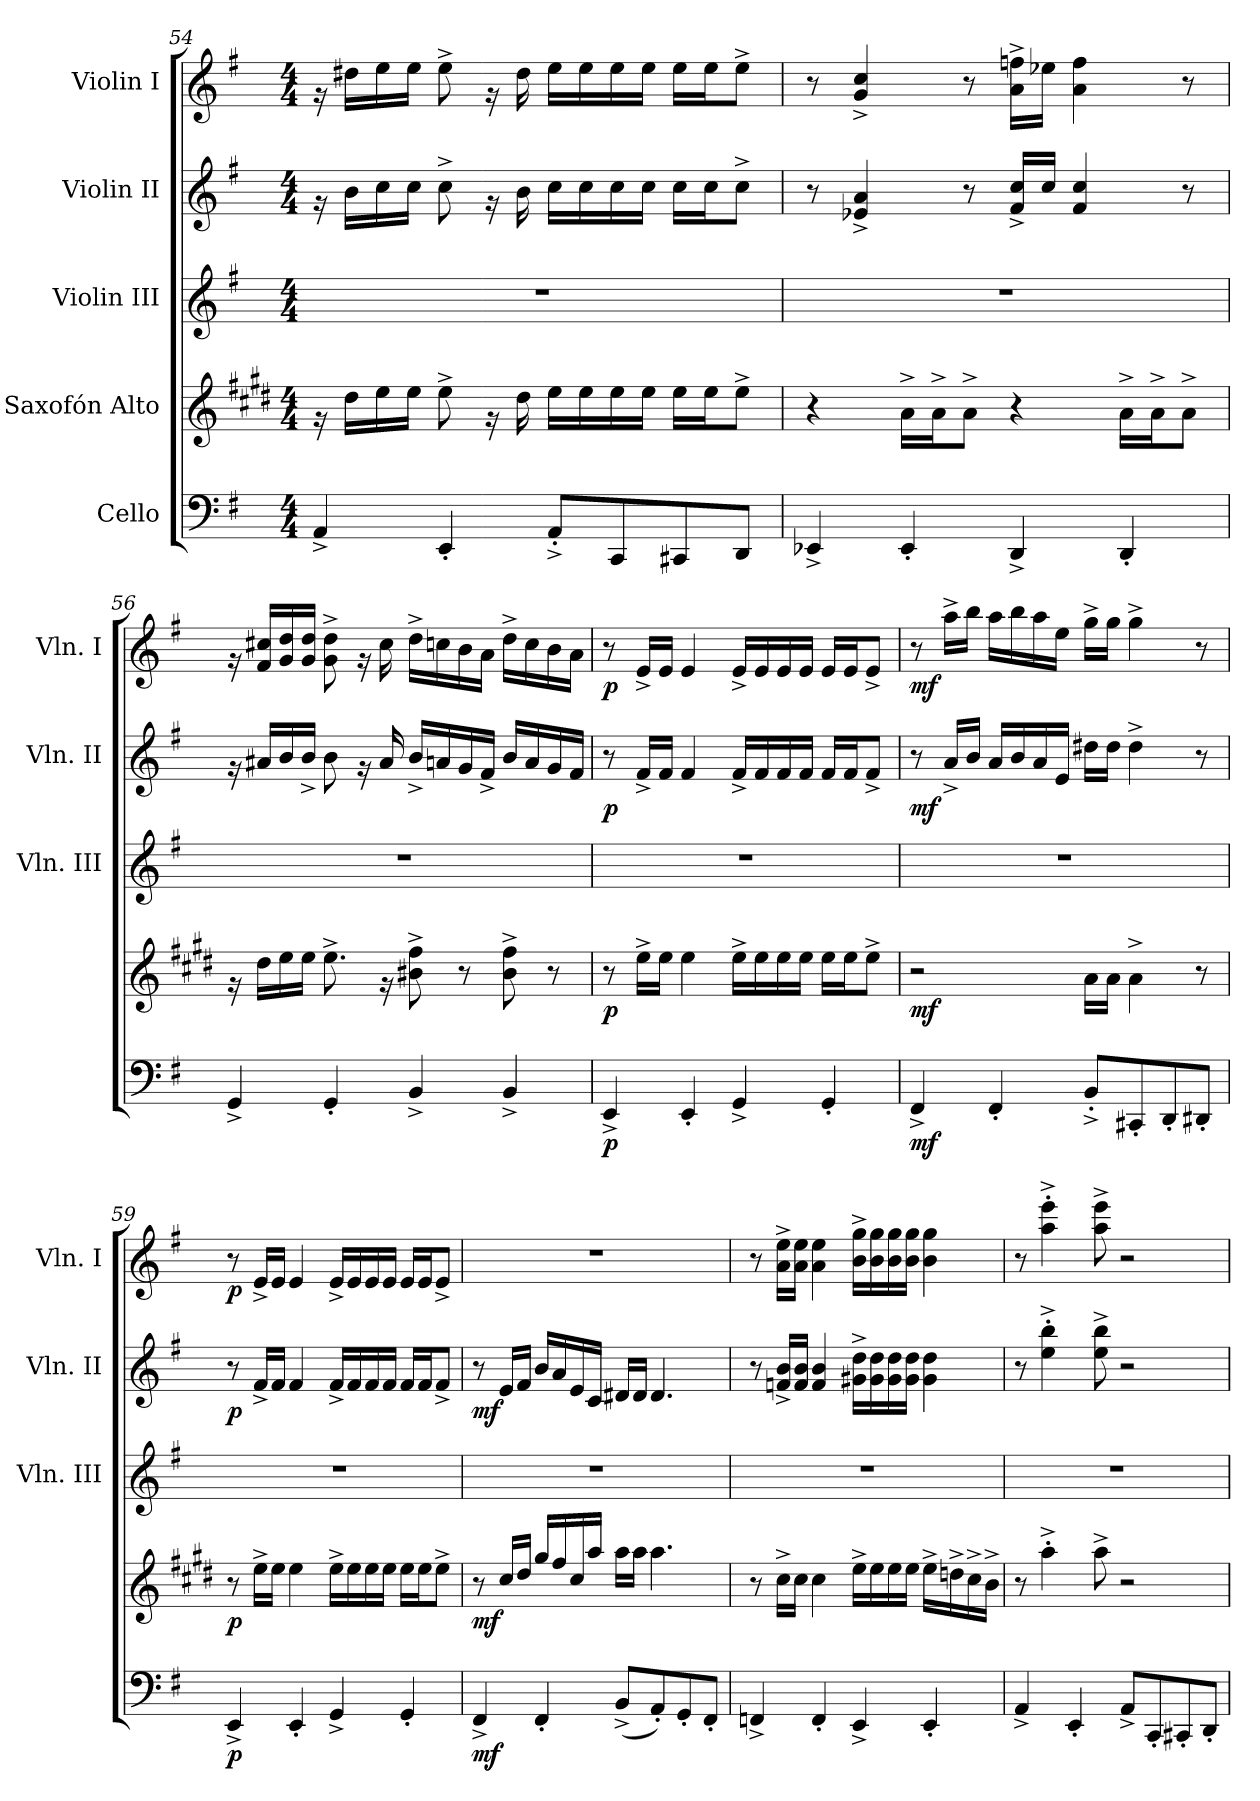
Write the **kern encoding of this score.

**kern	**dynam	**kern	**dynam	**kern	**kern	**dynam	**kern	**dynam
*part5	*part5	*part4	*part4	*part3	*part2	*part2	*part1	*part1
*staff5	*staff5	*staff4	*staff4	*staff3	*staff2	*staff2	*staff1	*staff1
*I"Cello	*	*I"Saxofón Alto	*	*I"Violin III	*I"Violin II	*	*I"Violin I	*
*	*	*	*	*I'Vln. III	*I'Vln. II	*	*I'Vln. I	*
!!LO:PB:g=z
*clefF4	*	*clefG2	*	*clefG2	*clefG2	*	*clefG2	*
*	*	*ITrd5c9	*	*	*	*	*	*
*k[f#]	*	*k[f#]	*	*k[f#]	*k[f#]	*	*k[f#]	*
*M4/4	*	*M4/4	*	*M4/4	*M4/4	*	*M4/4	*
=54	=54	=54	=54	=54	=54	=54	=54	=54
4AA^/	.	16rg	.	1r	16rg	.	16rg	.
.	.	16f#\LL	.	.	16b\LL	.	16dd#X\LL	.
.	.	16g\	.	.	16cc\	.	16ee\	.
.	.	16g\JJ	.	.	16cc\JJ	.	16ee\JJ	.
4EE'/	.	8g^\	.	.	8cc^\	.	8ee^\	.
.	.	16rg	.	.	16rg	.	16rg	.
.	.	16f#\	.	.	16b\	.	16dd#\	.
8AA^'/L	.	16g\LL	.	.	16cc\LL	.	16ee\LL	.
.	.	16g\	.	.	16cc\	.	16ee\	.
8CC/	.	16g\	.	.	16cc\	.	16ee\	.
.	.	16g\JJ	.	.	16cc\JJ	.	16ee\JJ	.
8CC#X/	.	16g\LL	.	.	16cc\LL	.	16ee\LL	.
.	.	16g\J	.	.	16cc\J	.	16ee\J	.
8DD/J	.	8g^\J	.	.	8cc^\J	.	8ee^\J	.
=55	=55	=55	=55	=55	=55	=55	=55	=55
4EE-X^/	.	4r	.	1r	8r	.	8r	.
.	.	.	.	.	4e-X/^ 4a/^	.	4g/^ 4cc/^	.
4EE-'/	.	16c^\LL	.	.	.	.	.	.
.	.	16c^\J	.	.	.	.	.	.
.	.	8c^\J	.	.	8r	.	8r	.
4DD^/	.	4r	.	.	16f#/^ 16cc/^LL	.	16a\^ 16ffn\^LL	.
.	.	.	.	.	16cc/JJ	.	16ee-X\JJ	.
.	.	.	.	.	4f#/ 4cc/	.	4a\ 4ff\	.
4DD'/	.	16c^\LL	.	.	.	.	.	.
.	.	16c^\J	.	.	.	.	.	.
.	.	8c^\J	.	.	8r	.	8r	.
=56	=56	=56	=56	=56	=56	=56	=56	=56
4GG^/	.	16rg	.	1r	16rg	.	16rg	.
.	.	16f#\LL	.	.	16a#X/LL	.	16f#/ 16cc#X/LL	.
.	.	16g\	.	.	16b/	.	16g/ 16dd/	.
.	.	16g\JJ	.	.	16b^/JJ	.	16g/ 16dd/JJ	.
4GG'/	.	8.g^\	.	.	8b\	.	8g\^ 8dd\^	.
.	.	.	.	.	16rg	.	16rg	.
.	.	16rg	.	.	16a#/	.	16cc#\	.
4BB^/	.	8d#X\^ 8a\^	.	.	16b^/LL	.	16dd^\LL	.
.	.	.	.	.	16an/	.	16ccn\	.
.	.	8r	.	.	16g/	.	16b\	.
.	.	.	.	.	16f#^/JJ	.	16a\JJ	.
4BB^/	.	8d#\^ 8a\^	.	.	16b/LL	.	16dd^\LL	.
.	.	.	.	.	16a/	.	16cc\	.
.	.	8r	.	.	16g/	.	16b\	.
.	.	.	.	.	16f#/JJ	.	16a\JJ	.
=57	=57	=57	=57	=57	=57	=57	=57	=57
!	!LO:DY:b	!	!LO:DY:b	!	!	!LO:DY:b	!	!LO:DY:b
4EE^/	p	8r	p	1r	8r	p	8r	p
.	.	16g^\LL	.	.	16f#^/LL	.	16e^/LL	.
.	.	16g\JJ	.	.	16f#/JJ	.	16e/JJ	.
4EE'/	.	4g\	.	.	4f#/	.	4e/	.
4GG^/	.	16g^\LL	.	.	16f#^/LL	.	16e^/LL	.
.	.	16g\	.	.	16f#/	.	16e/	.
.	.	16g\	.	.	16f#/	.	16e/	.
.	.	16g\JJ	.	.	16f#/JJ	.	16e/JJ	.
4GG'/	.	16g\LL	.	.	16f#/LL	.	16e/LL	.
.	.	16g\J	.	.	16f#/J	.	16e/J	.
.	.	8g^\J	.	.	8f#^/J	.	8e^/J	.
=58	=58	=58	=58	=58	=58	=58	=58	=58
!	!LO:DY:b	!	!LO:DY:b	!	!	!LO:DY:b	!	!LO:DY:b
4FF#^/	mf	2r	mf	1r	8r	mf	8r	mf
.	.	.	.	.	16a^/LL	.	16aa^\LL	.
.	.	.	.	.	16b/JJ	.	16bb\JJ	.
4FF#'/	.	.	.	.	16a/LL	.	16aa\LL	.
.	.	.	.	.	16b/	.	16bb\	.
.	.	.	.	.	16a/	.	16aa\	.
.	.	.	.	.	16e/JJ	.	16ee\JJ	.
8BB^'/L	.	16c\LL	.	.	16dd#X\LL	.	16gg^\LL	.
.	.	16c\JJ	.	.	16dd#\JJ	.	16gg\JJ	.
8CC#X'/	.	4c^\	.	.	4dd#^\	.	4gg^\	.
8DD'/	.	.	.	.	.	.	.	.
8DD#X'/J	.	8r	.	.	8r	.	8r	.
!!LO:LB:g=z
=59	=59	=59	=59	=59	=59	=59	=59	=59
!	!LO:DY:b	!	!LO:DY:b	!	!	!LO:DY:b	!	!LO:DY:b
4EE^/	p	8r	p	1r	8r	p	8r	p
.	.	16g^\LL	.	.	16f#^/LL	.	16e^/LL	.
.	.	16g\JJ	.	.	16f#/JJ	.	16e/JJ	.
4EE'/	.	4g\	.	.	4f#/	.	4e/	.
4GG^/	.	16g^\LL	.	.	16f#^/LL	.	16e^/LL	.
.	.	16g\	.	.	16f#/	.	16e/	.
.	.	16g\	.	.	16f#/	.	16e/	.
.	.	16g\JJ	.	.	16f#/JJ	.	16e/JJ	.
4GG'/	.	16g\LL	.	.	16f#/LL	.	16e/LL	.
.	.	16g\J	.	.	16f#/J	.	16e/J	.
.	.	8g^\J	.	.	8f#^/J	.	8e^/J	.
!!LO:PB:g=z
=60	=60	=60	=60	=60	=60	=60	=60	=60
!	!LO:DY:b	!	!LO:DY:b	!	!	!LO:DY:b	!	!
4FF#^/	mf	8r	mf	1r	8r	mf	1r	.
.	.	16e/LL	.	.	16e/LL	.	.	.
.	.	16f#/JJ	.	.	16f#/JJ	.	.	.
4FF#'/	.	16b/LL	.	.	16b/LL	.	.	.
.	.	16a/	.	.	16a/	.	.	.
.	.	16e/	.	.	16e/	.	.	.
.	.	16cc/JJ	.	.	16c/JJ	.	.	.
(8BB^/L	.	16cc\LL	.	.	16d#X/LL	.	.	.
.	.	16cc\JJ	.	.	16d#/JJ	.	.	.
8AA'/)	.	4.cc\	.	.	4.d#/	.	.	.
8GG'/	.	.	.	.	.	.	.	.
8FF#'/J	.	.	.	.	.	.	.	.
=61	=61	=61	=61	=61	=61	=61	=61	=61
4FFn^/	.	8r	.	1r	8r	.	8r	.
.	.	16e^\LL	.	.	16fn/^ 16b/^LL	.	16a\^ 16ee\^LL	.
.	.	16e\JJ	.	.	16f/ 16b/JJ	.	16a\ 16ee\JJ	.
4FF'/	.	4e\	.	.	4f/ 4b/	.	4a\ 4ee\	.
4EE^/	.	16g^\LL	.	.	16g#X\^ 16dd\^LL	.	16b\^ 16gg\^LL	.
.	.	16g\	.	.	16g#\ 16dd\	.	16b\ 16gg\	.
.	.	16g\	.	.	16g#\ 16dd\	.	16b\ 16gg\	.
.	.	16g\JJ	.	.	16g#\ 16dd\JJ	.	16b\ 16gg\JJ	.
4EE'/	.	16g^\LL	.	.	4g#\ 4dd\	.	4b\ 4gg\	.
.	.	16fn^\	.	.	.	.	.	.
.	.	16e^\	.	.	.	.	.	.
.	.	16d^\JJ	.	.	.	.	.	.
=62	=62	=62	=62	=62	=62	=62	=62	=62
4AA^/	.	8r	.	1r	8r	.	8r	.
.	.	4cc^'\	.	.	4ee\^' 4bb\^'	.	4aa\^' 4eee\^'	.
4EE'/	.	.	.	.	.	.	.	.
.	.	8cc^\	.	.	8ee\^ 8bb\^	.	8aa\^ 8eee\^	.
8AA^/L	.	2r	.	.	2r	.	2r	.
8CC'/	.	.	.	.	.	.	.	.
8CC#X'/	.	.	.	.	.	.	.	.
8DD'/J	.	.	.	.	.	.	.	.
=	=	=	=	=	=	=	=	=
*-	*-	*-	*-	*-	*-	*-	*-	*-
